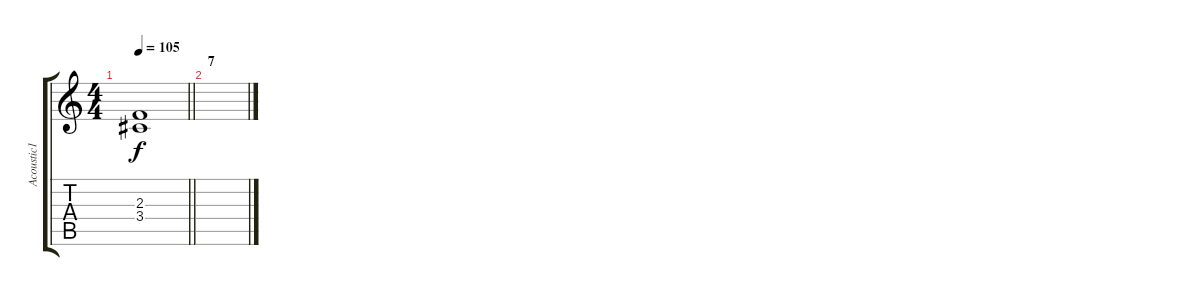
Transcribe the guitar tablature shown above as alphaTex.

\track ("Acoustic1" "Acoustic1") {instrument acousticguitarsteel}
\staff {score tabs}
\tuning (C4 G3 Eb3 Bb2 F2 C2) {hide}
\ts (4 4)
\tempo 105
\clef g2
\barLineRight lightlight
\ks c
(2.3 3.4).1{dy f} |
\section ("" "7")
